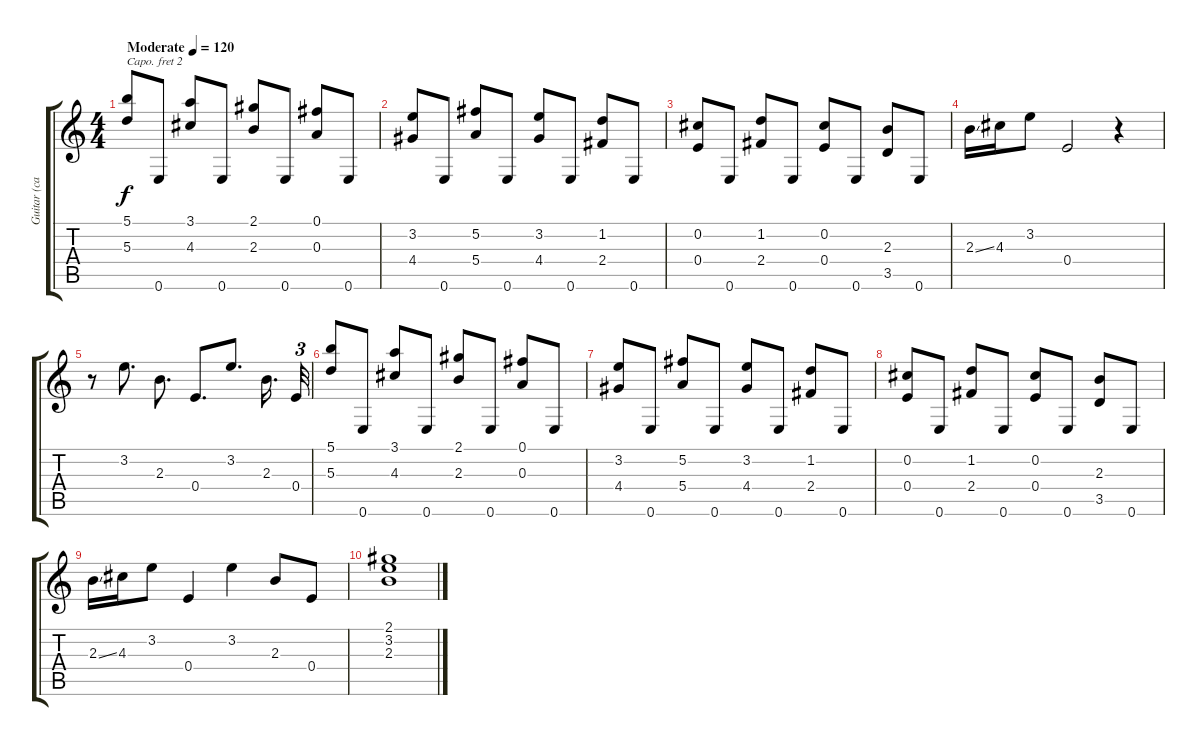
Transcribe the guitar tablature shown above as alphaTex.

\track ("Guitar (capo 2)" "Guitar (ca") {instrument acousticguitarnylon}
\staff {score tabs}
\capo 2
\tuning (E4 B3 G3 D3 A2 D2) {hide}
\ts (4 4)
\tempo (120 "Moderate")
\clef g2
\ks c
(5.1 5.3).8{dy f instrument acousticguitarnylon} 0.6.8 (3.1 4.3).8 0.6.8 (2.1 2.3).8 0.6.8 (0.1 0.3).8 0.6.8 |
(3.2 4.4).8 0.6.8 (5.2 5.4).8 0.6.8 (3.2 4.4).8 0.6.8 (1.2 2.4).8 0.6.8 |
(0.2 0.4).8 0.6.8 (1.2 2.4).8 0.6.8 (0.2 0.4).8 0.6.8 (2.3 3.5).8 0.6.8 |
2.3{ss}.16 4.3.16 3.2.8 0.4.2 r.4 |
r.8 3.2.8{d} 2.3.8{d} 0.4.8{d} 3.2.8{d} 2.3.16{d} 0.4.32{tu (3 2)} |
(5.1 5.3).8 0.6.8 (3.1 4.3).8 0.6.8 (2.1 2.3).8 0.6.8 (0.1 0.3).8 0.6.8 |
(3.2 4.4).8 0.6.8 (5.2 5.4).8 0.6.8 (3.2 4.4).8 0.6.8 (1.2 2.4).8 0.6.8 |
(0.2 0.4).8 0.6.8 (1.2 2.4).8 0.6.8 (0.2 0.4).8 0.6.8 (2.3 3.5).8 0.6.8 |
2.3{ss}.16 4.3.16 3.2.8 0.4.4 3.2.4 2.3.8 0.4.8 |
(2.1 3.2 2.3).1
